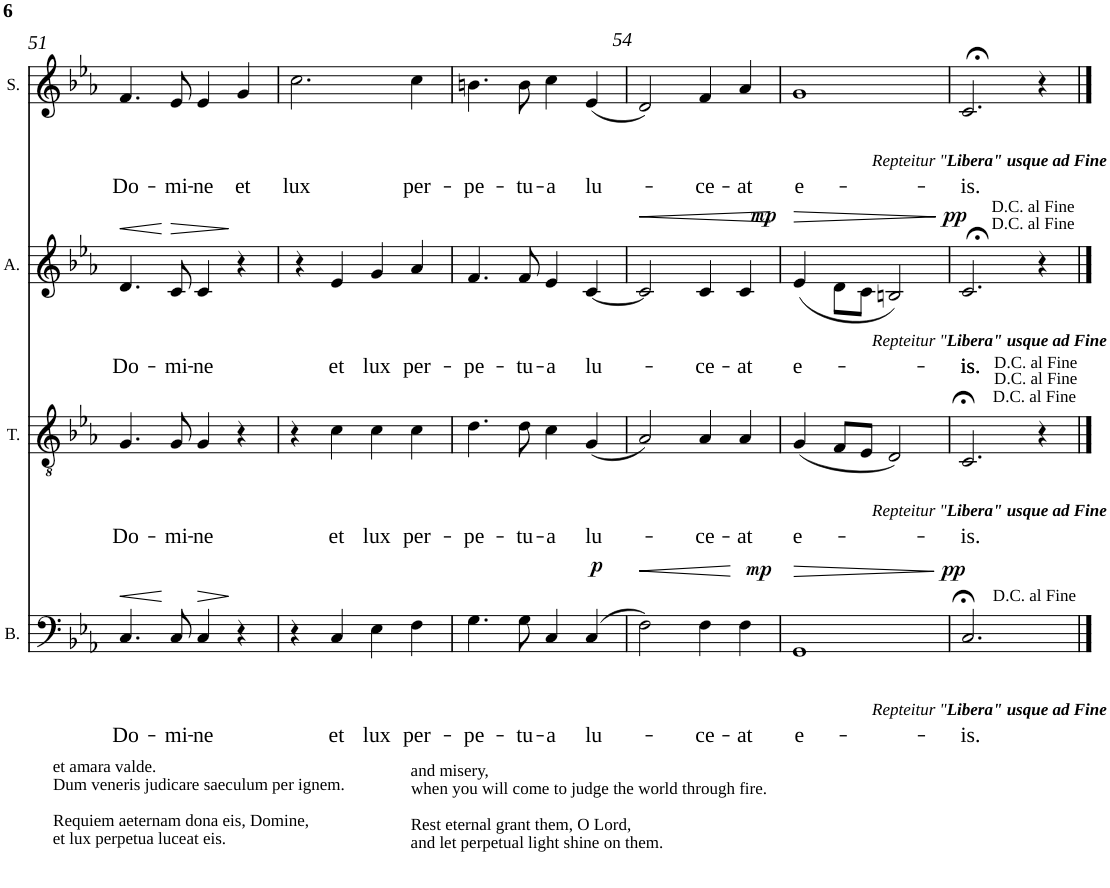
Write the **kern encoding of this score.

**kern	**text	**dynam	**kern	**text	**kern	**text	**dynam	**kern	**text
*part4	*part4	*part4	*part3	*part3	*part2	*part2	*part2	*part1	*part1
*staff4	*staff4	*staff4	*staff3	*staff3	*staff2	*staff2	*staff2	*staff1	*staff1
*I"Bass	*	*	*I"Tenor	*	*I"Alto	*	*	*I"Soprano	*
*I'B.	*	*	*I'T.	*	*I'A.	*	*	*I'S.	*
!!LO:PB:g=z
*clefF4	*	*	*clefGv2	*	*clefG2	*	*	*clefG2	*
*k[b-e-a-]	*	*	*k[b-e-a-]	*	*k[b-e-a-]	*	*	*k[b-e-a-]	*
*E-:	*	*	*E-:	*	*E-:	*	*	*E-:	*
*M4/4	*	*	*M4/4	*	*M4/4	*	*	*M4/4	*
*met(c)	*	*	*met(c)	*	*met(c)	*	*	*met(c)	*
=51	=51	=51	=51	=51	=51	=51	=51	=51	=51
!LO:TX:b:t=et amara valde.	!	!	!	!	!	!	!	!	!
!LO:TX:b:t=Dum veneris judicare saeculum per ignem.	!	!	!	!	!	!	!	!	!
!LO:TX:b:t=Requiem aeternam dona eis, Domine,	!	!	!	!	!	!	!	!	!
!LO:TX:b:t=et lux perpetua luceat eis.	!	!	!	!	!	!	!	!	!
!	!LO:LY:b	!LO:HP:b	!	!LO:LY:b	!	!LO:LY:b	!LO:HP:b	!	!LO:LY:b
4.C/	Do-	<	4.G/	Do-	4.d/	Do-	<	4.f/	Do-
!	!LO:LY:b	!	!	!LO:LY:b	!	!LO:LY:b	!LO:HP:n=1:b	!	!LO:LY:b
8C/	-mi-	[	8G/	-mi-	8c/	-mi-	[ >	8e-/	-mi-
!	!LO:LY:b	!LO:HP:b	!	!LO:LY:b	!	!LO:LY:b	!	!	!LO:LY:b
4C/	-ne	>	4G/	-ne	4c/	-ne	.	4e-/	-ne
!	!	!	!	!	!	!	!	!	!LO:LY:b
4r	.	]	4r	.	4r	.	]	4g/	et
=52	=52	=52	=52	=52	=52	=52	=52	=52	=52
!	!	!	!	!	!	!	!	!	!LO:LY:b
4r	.	.	4r	.	4r	.	.	2.cc\	lux
!	!LO:LY:b	!	!	!LO:LY:b	!	!LO:LY:b	!	!	!
4C/	et	.	4c\	et	4e-/	et	.	.	.
!	!LO:LY:b	!	!	!LO:LY:b	!	!LO:LY:b	!	!	!
4E-\	lux	.	4c\	lux	4g/	lux	.	.	.
!LO:TX:b:t=and misery,	!	!	!	!	!	!	!	!	!
!LO:TX:b:t=when you will come to judge the world through fire.	!	!	!	!	!	!	!	!	!
!LO:TX:b:t=Rest eternal grant them, O Lord,	!	!	!	!	!	!	!	!	!
!LO:TX:b:t=and let perpetual light shine on them.	!	!	!	!	!	!	!	!	!
!	!LO:LY:b	!	!	!LO:LY:b	!	!LO:LY:b	!	!	!LO:LY:b
4F\	per-	.	4c\	per-	4a-/	per-	.	4cc\	per-
=53	=53	=53	=53	=53	=53	=53	=53	=53	=53
!	!LO:LY:b	!	!	!LO:LY:b	!	!LO:LY:b	!	!	!LO:LY:b
4.G\	-pe-	.	4.d\	-pe-	4.f/	-pe-	.	4.bn\	-pe-
!	!LO:LY:b	!	!	!LO:LY:b	!	!LO:LY:b	!	!	!LO:LY:b
8G\	-tu-	.	8d\	-tu-	8f/	-tu-	.	8b\	-tu-
!	!LO:LY:b	!	!	!LO:LY:b	!	!LO:LY:b	!	!	!LO:LY:b
4C/	-a	.	4c\	-a	4e-/	-a	.	4cc\	-a
!	!LO:LY:b	!LO:DY:a	!	!LO:LY:b	!	!LO:LY:b	!	!	!LO:LY:b
(4C/	lu-	p	(4G/	lu-	[<4c/	lu-	.	(4e-/	lu-
=54	=54	=54	=54	=54	=54	=54	=54	=54	=54
!	!	!LO:HP:b	!	!	!	!	!LO:HP:b	!	!
2F\)	.	<	2A-/)	.	2c/]	.	<	2d/)	.
!	!LO:LY:b	!	!	!LO:LY:b	!	!LO:LY:b	!	!	!LO:LY:b
4F\	-ce-	.	4A-/	-ce-	4c/	-ce-	.	4f/	-ce-
!	!LO:LY:b	!LO:DY:n=1:a	!	!LO:LY:b	!	!LO:LY:b	!LO:DY:a	!	!LO:LY:b
4F\	-at	[ mp	4A-/	-at	4c/	-at	mp	4a-/	-at
.	.	.	.	.	.	.	[	.	.
=55	=55	=55	=55	=55	=55	=55	=55	=55	=55
!	!LO:LY:b	!LO:HP:b	!	!LO:LY:b	!	!LO:LY:b	!LO:HP:b	!	!LO:LY:b
1GG	e-	>	(4G/	e-	(<4e-/	e-	>	1g	e-
.	.	.	8F/L	.	8d\L	.	.	.	.
.	.	.	8E-/J	.	8c\J	.	.	.	.
.	.	.	2D/)	.	2Bn/)	.	.	.	.
.	.	]	.	.	.	.	]	.	.
=56	=56	=56	=56	=56	=56	=56	=56	=56	=56
!	!	!	!	!	!	!	!	!LO:TX:b:i:t=Repteitur "	!
!	!	!	!	!	!	!	!	!LO:TX:b:B:t=Libera" usque ad Fine	!
!	!	!	!	!	!LO:TX:b:i:t=Repteitur "	!	!	!	!
!	!	!	!	!	!LO:TX:b:B:t=Libera" usque ad Fine	!	!	!	!
!	!	!	!LO:TX:b:i:t=Repteitur "	!	!	!	!	!	!
!	!	!	!LO:TX:b:B:t=Libera" usque ad Fine	!	!	!	!	!	!
!LO:TX:b:i:t=Repteitur "	!	!	!	!	!	!	!	!	!
!LO:TX:b:B:t=Libera" usque ad Fine	!	!	!	!	!	!	!	!	!
!	!LO:LY:b	!LO:DY:a	!	!LO:LY:b	!	!LO:LY:b	!LO:DY:a	!	!LO:LY:b
2.C/	-is.	pp	2.C/	-is.	2.c;</	-is.	pp	2.c;</	-is.
4ryy	.	.	4r	.	4r	.	.	4r	.
==	==	==	==	==	==	==	==	==	==
*-	*-	*-	*-	*-	*-	*-	*-	*-	*-
